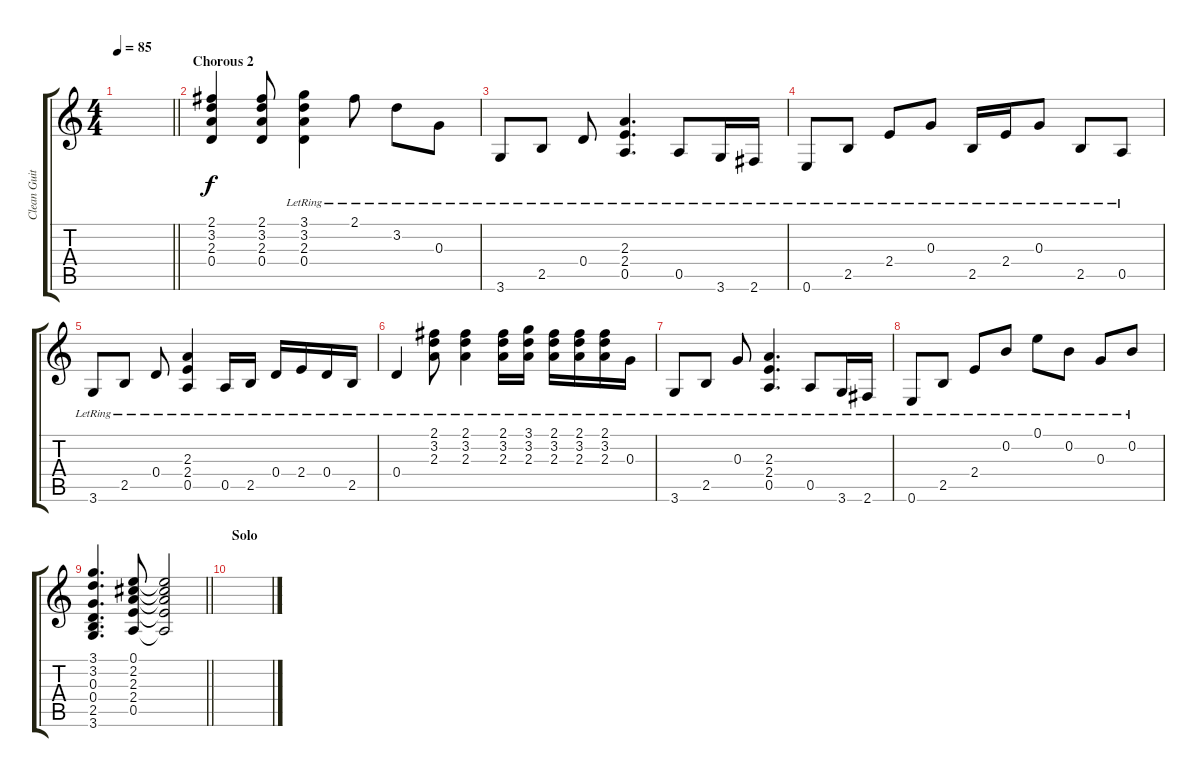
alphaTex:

\track ("Clean Guitar 1" "Clean Guit") {instrument electricguitarclean}
\staff {score tabs}
\tuning (E4 B3 G3 D3 A2 E2) {hide}
\ts (4 4)
\tempo 85
\clef g2
\barLineRight lightlight
\ks c
|
\section ("" "Chorous 2")
(2.1 3.2 2.3 0.4).4 (2.1 3.2 2.3 0.4).8 (3.1{lr} 3.2{lr} 2.3{lr} 0.4{lr}).4 2.1{lr}.8 3.2{lr}.8 0.3{lr}.8 |
3.6{lr}.8 2.5{lr}.8 0.4{lr}.8 (2.3{lr} 2.4{lr} 0.5{lr}).4{d} 0.5{lr}.8 3.6{lr}.16 2.6{lr}.16 |
0.6{lr}.8 2.5{lr}.8 2.4{lr}.8 0.3{lr}.8 2.5{lr}.16 2.4{lr}.16 0.3{lr}.8 2.5{lr}.8 0.5{lr}.8 |
3.6{lr}.8 2.5{lr}.8 0.4{lr}.8 (2.3{lr} 2.4{lr} 0.5{lr}).4 0.5{lr}.16 2.5{lr}.16 0.4{lr}.16 2.4{lr}.16 0.4{lr}.16 2.5{lr}.16 |
0.4{lr}.4 (2.1{lr} 3.2{lr} 2.3{lr}).8 (2.1{lr} 3.2{lr} 2.3{lr}).4 (2.1{lr} 3.2{lr} 2.3{lr}).16 (3.1{lr} 3.2{lr} 2.3{lr}).16 (2.1{lr} 3.2{lr} 2.3{lr}).16 (2.1{lr} 3.2{lr} 2.3{lr}).16 (2.1{lr} 3.2{lr} 2.3{lr}).16 0.3{lr}.16 |
3.6{lr}.8 2.5{lr}.8 0.3{lr}.8 (2.3{lr} 2.4{lr} 0.5{lr}).4{d} 0.5{lr}.8 3.6{lr}.16 2.6{lr}.16 |
0.6{lr}.8 2.5{lr}.8 2.4{lr}.8 0.2{lr}.8 0.1{lr}.8 0.2{lr}.8 0.3{lr}.8 0.2{lr}.8 |
\barLineRight lightlight
(3.1 3.2 0.3 0.4 2.5 3.6).4{d} (0.1 2.2 2.3 2.4 0.5).8 (0.1{t} 2.2{t} 2.3{t} 2.4{t} 0.5{t}).2 |
\section ("" "Solo")
